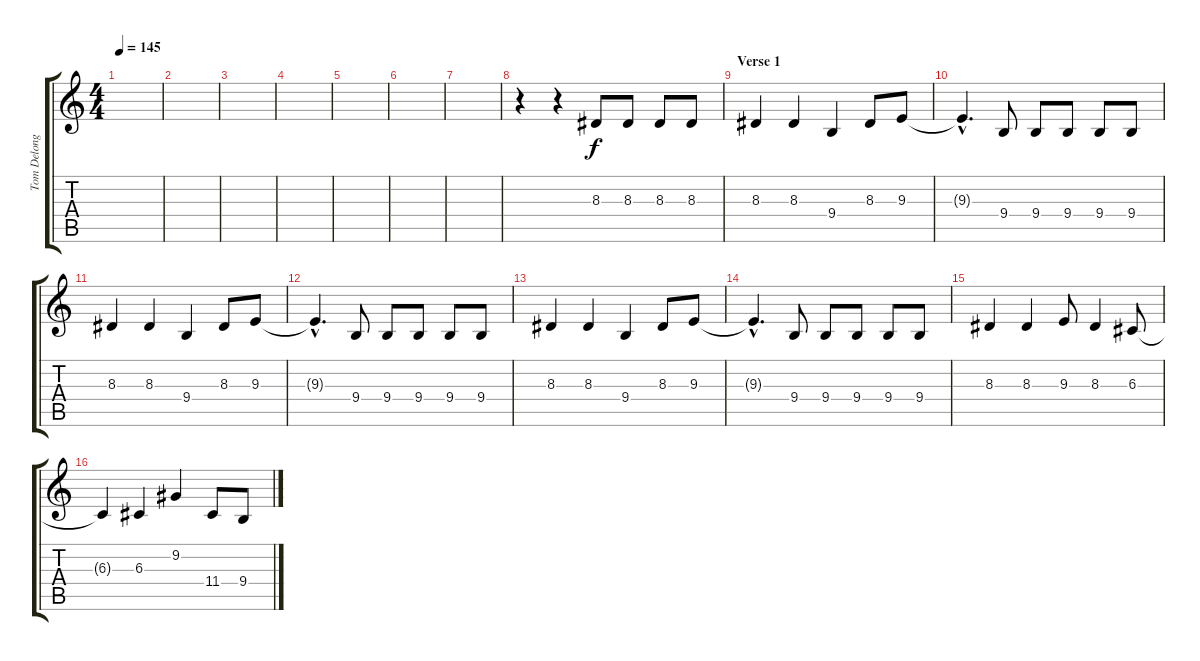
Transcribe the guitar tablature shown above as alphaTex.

\track ("Tom Delonge Vocals" "Tom Delong") {instrument flute}
\staff {score tabs}
\tuning (E4 B3 G3 D3 A2 E2) {hide}
\ts (4 4)
\tempo 145
\clef g2
\ks c
|
|
|
|
|
|
|
r.4{instrument brasssection} r.4 8.3.8 8.3.8 8.3.8 8.3.8 |
\section ("" "Verse 1")
8.3.4 8.3.4 9.4.4 8.3.8 9.3.8 |
9.3{hac t}.4{d} 9.4.8 9.4.8 9.4.8 9.4.8 9.4.8 |
8.3.4 8.3.4 9.4.4 8.3.8 9.3.8 |
9.3{hac t}.4{d} 9.4.8 9.4.8 9.4.8 9.4.8 9.4.8 |
8.3.4 8.3.4 9.4.4 8.3.8 9.3.8 |
9.3{hac t}.4{d} 9.4.8 9.4.8 9.4.8 9.4.8 9.4.8 |
8.3.4 8.3.4 9.3.8 8.3.4 6.3.8 |
6.3{t}.4 6.3.4 9.2.4 11.4.8 9.4.8
